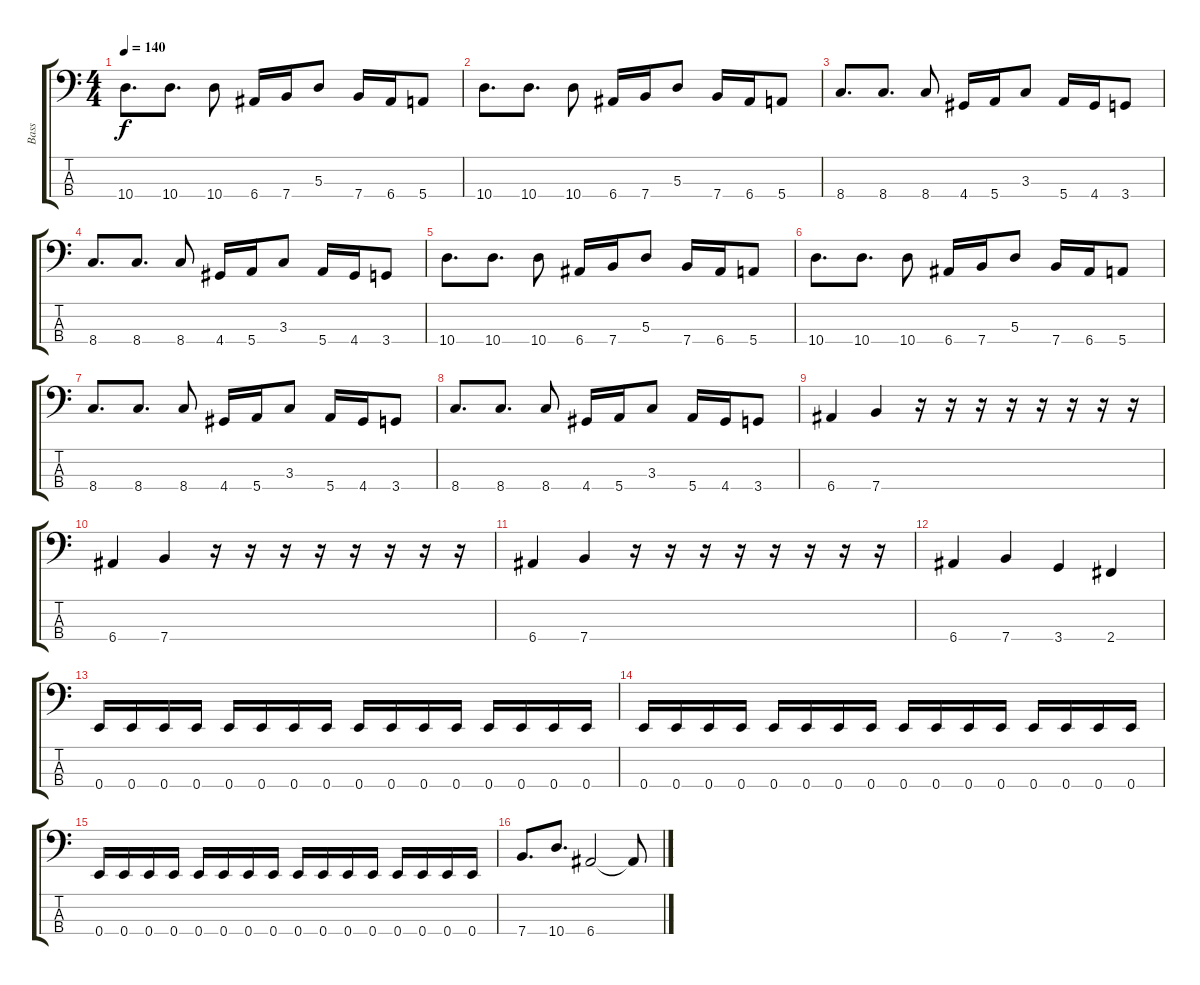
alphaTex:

\track ("Bass" "Bass") {instrument electricbasspick}
\staff {score tabs}
\tuning (G2 D2 A1 E1) {hide}
\ts (4 4)
\tempo 140
\clef f4
\ks c
10.4.8{d dy f} 10.4.8{d} 10.4.8 6.4.16 7.4.16 5.3.8 7.4.16 6.4.16 5.4.8 |
10.4.8{d} 10.4.8{d} 10.4.8 6.4.16 7.4.16 5.3.8 7.4.16 6.4.16 5.4.8 |
8.4.8{d} 8.4.8{d} 8.4.8 4.4.16 5.4.16 3.3.8 5.4.16 4.4.16 3.4.8 |
8.4.8{d} 8.4.8{d} 8.4.8 4.4.16 5.4.16 3.3.8 5.4.16 4.4.16 3.4.8 |
10.4.8{d} 10.4.8{d} 10.4.8 6.4.16 7.4.16 5.3.8 7.4.16 6.4.16 5.4.8 |
10.4.8{d} 10.4.8{d} 10.4.8 6.4.16 7.4.16 5.3.8 7.4.16 6.4.16 5.4.8 |
8.4.8{d} 8.4.8{d} 8.4.8 4.4.16 5.4.16 3.3.8 5.4.16 4.4.16 3.4.8 |
8.4.8{d} 8.4.8{d} 8.4.8 4.4.16 5.4.16 3.3.8 5.4.16 4.4.16 3.4.8 |
6.4.4 7.4.4 r.16 r.16 r.16 r.16 r.16 r.16 r.16 r.16 |
6.4.4 7.4.4 r.16 r.16 r.16 r.16 r.16 r.16 r.16 r.16 |
6.4.4 7.4.4 r.16 r.16 r.16 r.16 r.16 r.16 r.16 r.16 |
6.4.4 7.4.4 3.4.4 2.4.4 |
0.4.16 0.4.16 0.4.16 0.4.16 0.4.16 0.4.16 0.4.16 0.4.16 0.4.16 0.4.16 0.4.16 0.4.16 0.4.16 0.4.16 0.4.16 0.4.16 |
0.4.16 0.4.16 0.4.16 0.4.16 0.4.16 0.4.16 0.4.16 0.4.16 0.4.16 0.4.16 0.4.16 0.4.16 0.4.16 0.4.16 0.4.16 0.4.16 |
0.4.16 0.4.16 0.4.16 0.4.16 0.4.16 0.4.16 0.4.16 0.4.16 0.4.16 0.4.16 0.4.16 0.4.16 0.4.16 0.4.16 0.4.16 0.4.16 |
7.4.8{d} 10.4.8{d} 6.4.2 6.4{t}.8
